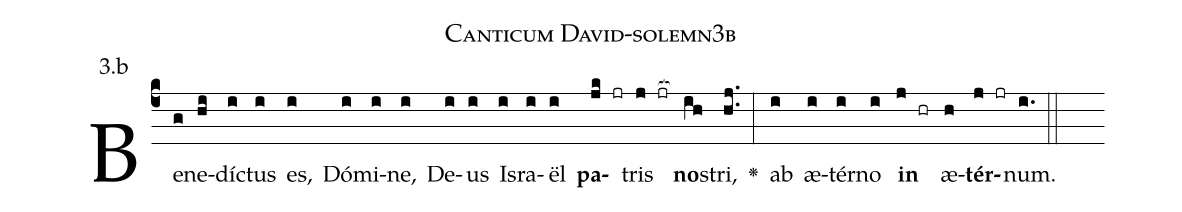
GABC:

name: Canticum David-solemn3b;
annotation: 3.b;
%%
(c4)Be(g)ne(hi)dí(i)ctus(i) es,(i) Dó(i)mi(i)ne,(i) De(i)us(i) Is(i)ra(i)ël(i) <b>pa</b>(jk jr)tris(j jr[ocb:1{]) <b>no</b>(ih[ocb:0}])stri,(hj..) <v>\greheightstar</v>(:) ab(i) æ(i)tér(i)no(i) <b>in</b>(j hr) æ(h)<b>tér</b>(j jr)num.(i.) (::)


%E(i) u(i) o(j) u(h) a(j) e.(i.) (::)
